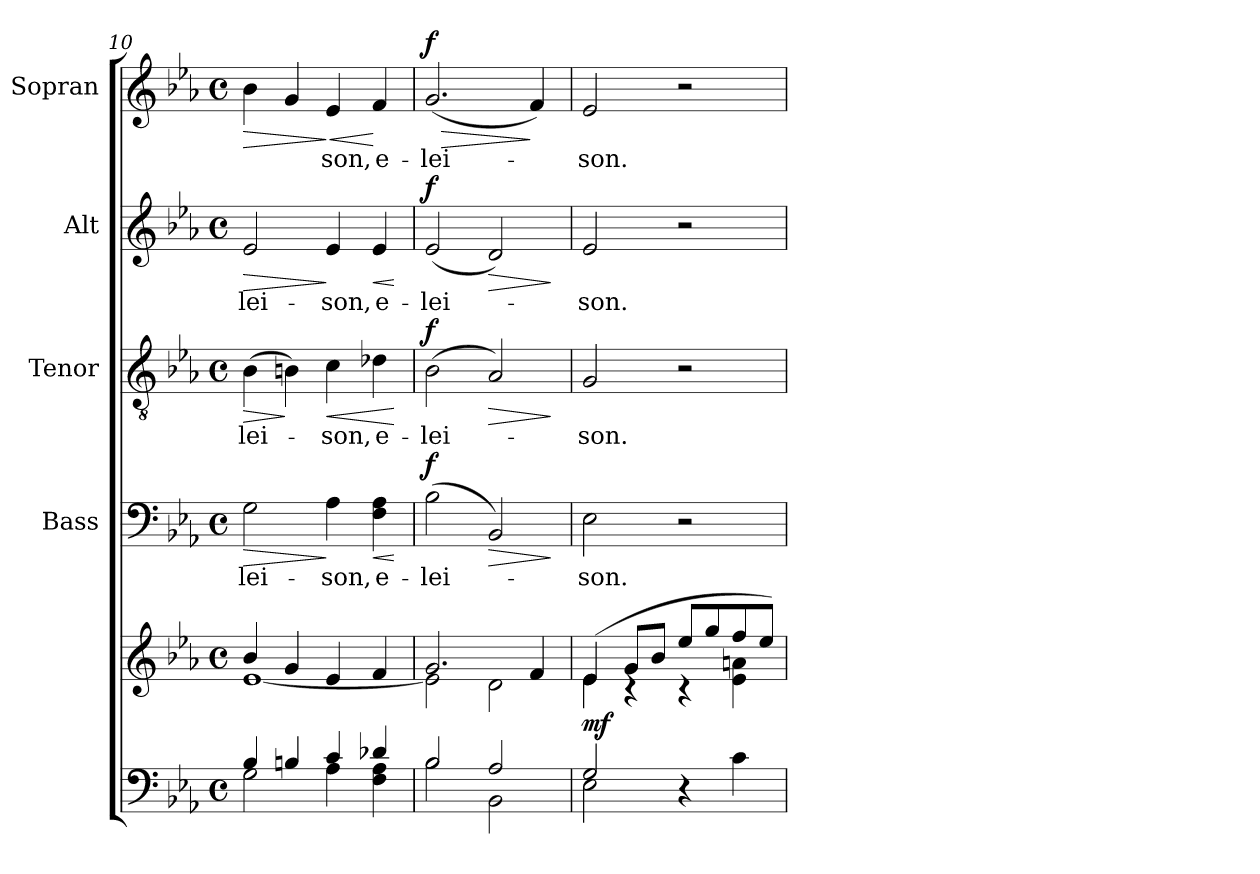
**kern	**kern	**dynam	**kern	**text	**dynam	**kern	**text	**dynam	**kern	**text	**dynam	**kern	**text	**dynam
*part5	*part5	*part5	*part4	*part4	*part4	*part3	*part3	*part3	*part2	*part2	*part2	*part1	*part1	*part1
*staff6	*staff5	*staff5/6	*staff4	*staff4	*staff4	*staff3	*staff3	*staff3	*staff2	*staff2	*staff2	*staff1	*staff1	*staff1
*	*	*	*I"Bass	*	*	*I"Tenor	*	*	*I"Alt	*	*	*I"Sopran	*	*
*	*	*	*I'B.	*	*	*I'T.	*	*	*I'A.	*	*	*I'S.	*	*
*clefF4	*clefG2	*	*clefF4	*	*	*clefGv2	*	*	*clefG2	*	*	*clefG2	*	*
*k[b-e-a-]	*k[b-e-a-]	*	*k[b-e-a-]	*	*	*k[b-e-a-]	*	*	*k[b-e-a-]	*	*	*k[b-e-a-]	*	*
*E-:	*E-:	*	*E-:	*	*	*E-:	*	*	*E-:	*	*	*E-:	*	*
*M4/4	*M4/4	*	*M4/4	*	*	*M4/4	*	*	*M4/4	*	*	*M4/4	*	*
*met(c)	*met(c)	*	*met(c)	*	*	*met(c)	*	*	*met(c)	*	*	*met(c)	*	*
=10	=10	=10	=10	=10	=10	=10	=10	=10	=10	=10	=10	=10	=10	=10
*^	*^	*	*	*	*	*	*	*	*	*	*	*	*	*
!	!	!	!	!	!	!LO:LY:b	!LO:HP:b	!	!LO:LY:b	!LO:HP:b	!	!LO:LY:b	!LO:HP:b	!	!	!LO:HP:b
4B-/	2G\	4b-/	[<1e-	.	2G\	-lei-	>	(>4B-\	-lei-	>	2e-/	-lei-	>	4b-\	.	>
4Bn/	.	4g/	.	.	.	.	.	4Bn\)	.	]	.	.	.	4g/	.	.
!	!	!	!	!	!	!LO:LY:b	!	!	!LO:LY:b	!LO:HP:b	!	!LO:LY:b	!	!	!LO:LY:b	!LO:HP:n=1:b
4c/	4A-\	4e-/	.	.	4A-\	-son,	]	4c\	-son,	<	4e-/	-son,	]	4e-/	-son,	] <
!	!	!	!	!	!	!LO:LY:b	!LO:HP:b	!	!LO:LY:b	!	!	!LO:LY:b	!LO:HP:b	!	!LO:LY:b	!
4d-X/	4F\ 4A-\	4f/	.	.	4F\ 4A-\	e-	<	4d-X\	e-	.	4e-/	e-	<	4f/	e-	[
*v	*v	*	*	*	*	*	*	*	*	*	*	*	*	*	*	*
*	*v	*v	*	*	*	*	*	*	*	*	*	*	*	*	*
.	.	.	.	.	[	.	.	[	.	.	[	.	.	.
=11	=11	=11	=11	=11	=11	=11	=11	=11	=11	=11	=11	=11	=11	=11
*^	*^	*	*	*	*	*	*	*	*	*	*	*	*	*
!	!	!	!	!	!	!LO:LY:b	!LO:DY:a	!	!LO:LY:b	!LO:DY:a	!	!LO:LY:b	!LO:DY:a	!	!LO:LY:b	!LO:HP:b
!	!	!	!	!	!	!	!	!	!	!	!	!	!	!	!	!LO:DY:n=1:a
2B-/	2B-\	2.g/	2e-\]	.	(>2B-\	-lei-	f	(>2B-\	-lei-	f	(<2e-/	-lei-	f	(<2.g/	-lei-	> f
!	!	!	!	!	!	!	!LO:HP:b	!	!	!LO:HP:b	!	!	!LO:HP:b	!	!	!
2A-/	2BB-\	.	2d\	.	2BB-/)	.	>	2A-/)	.	>	2d/)	.	>	.	.	.
.	.	4f/	.	.	.	.	.	.	.	.	.	.	.	4f/)	.	]
*v	*v	*	*	*	*	*	*	*	*	*	*	*	*	*	*	*
*	*v	*v	*	*	*	*	*	*	*	*	*	*	*	*	*
.	.	.	.	.	]	.	.	]	.	.	]	.	.	.
=12	=12	=12	=12	=12	=12	=12	=12	=12	=12	=12	=12	=12	=12	=12
*^	*^	*	*	*	*	*	*	*	*	*	*	*	*	*
!	!	!	!	!LO:DY:b	!	!LO:LY:b	!	!	!LO:LY:b	!	!	!LO:LY:b	!	!	!LO:LY:b	!
2G/	2E-\	(4e-/	4e-\	mf	2E-\	-son.	.	2G/	-son.	.	2e-/	-son.	.	2e-/	-son.	.
.	.	8g/L	4rc	.	.	.	.	.	.	.	.	.	.	.	.	.
.	.	8b-/J	.	.	.	.	.	.	.	.	.	.	.	.	.	.
2ryy	4r	8ee-/L	4rc	.	2r	.	.	2r	.	.	2r	.	.	2r	.	.
.	.	8gg/	.	.	.	.	.	.	.	.	.	.	.	.	.	.
.	4c\	8ff/	4e-\ 4an\	.	.	.	.	.	.	.	.	.	.	.	.	.
.	.	8ee-/J)	.	.	.	.	.	.	.	.	.	.	.	.	.	.
*v	*v	*	*	*	*	*	*	*	*	*	*	*	*	*	*	*
*	*v	*v	*	*	*	*	*	*	*	*	*	*	*	*	*
=	=	=	=	=	=	=	=	=	=	=	=	=	=	=
*-	*-	*-	*-	*-	*-	*-	*-	*-	*-	*-	*-	*-	*-	*-
